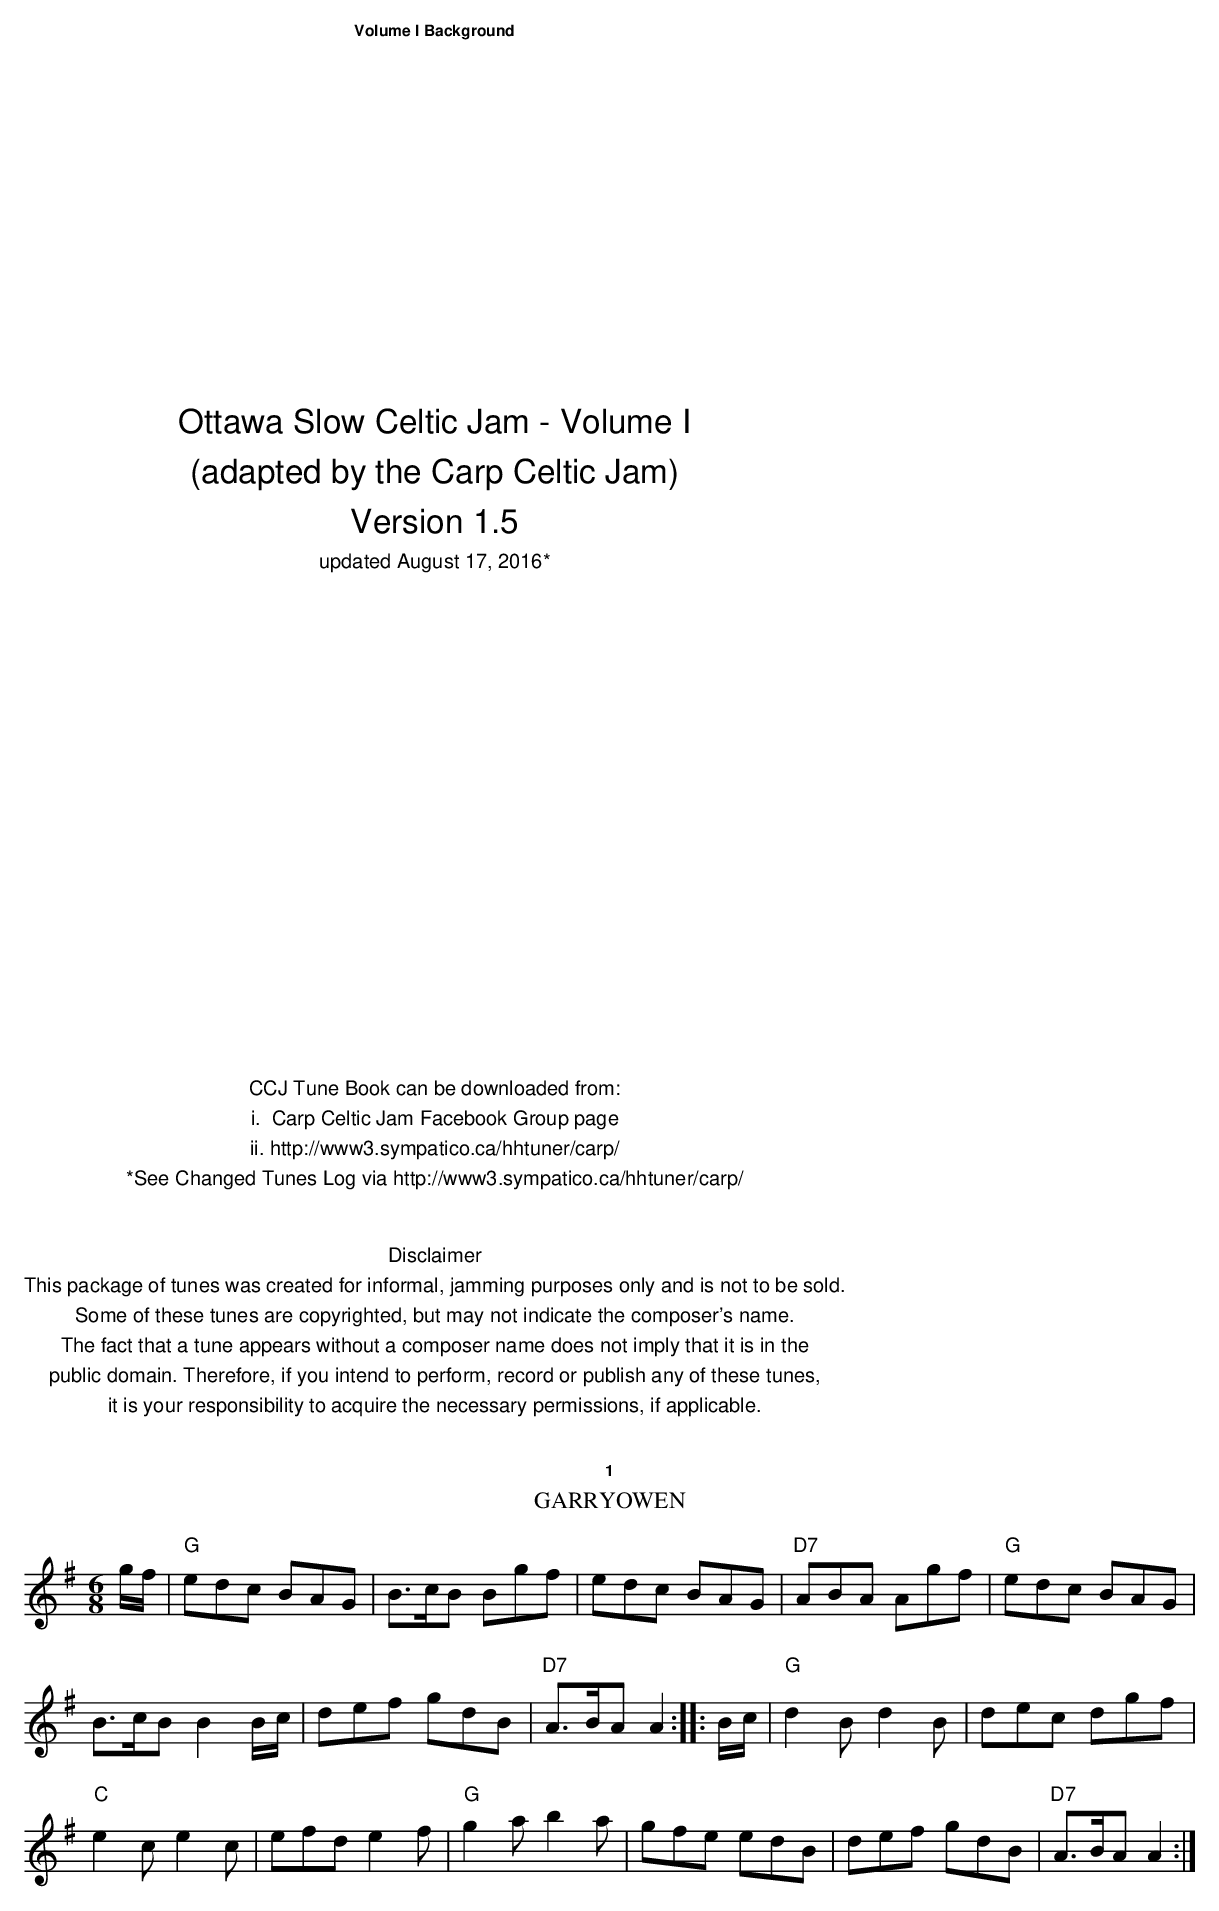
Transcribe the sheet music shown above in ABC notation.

X:1
T: Garryowen
M: 6/8
L: 1/8
K: G
g/f/ \
| "G"edc BAG | B>cB Bgf | edc BAG | "D7"ABA Agf | "G"edc BAG |
 B>cB B2B/c/ | def gdB | "D7"A>BA A2 :: B/c/ | "G"d2B d2B | dec dgf |
"C"e2c e2c| efd e2f |"G"g2a b2a | gfe edB | def gdB | "D7"A>BA A2:|
